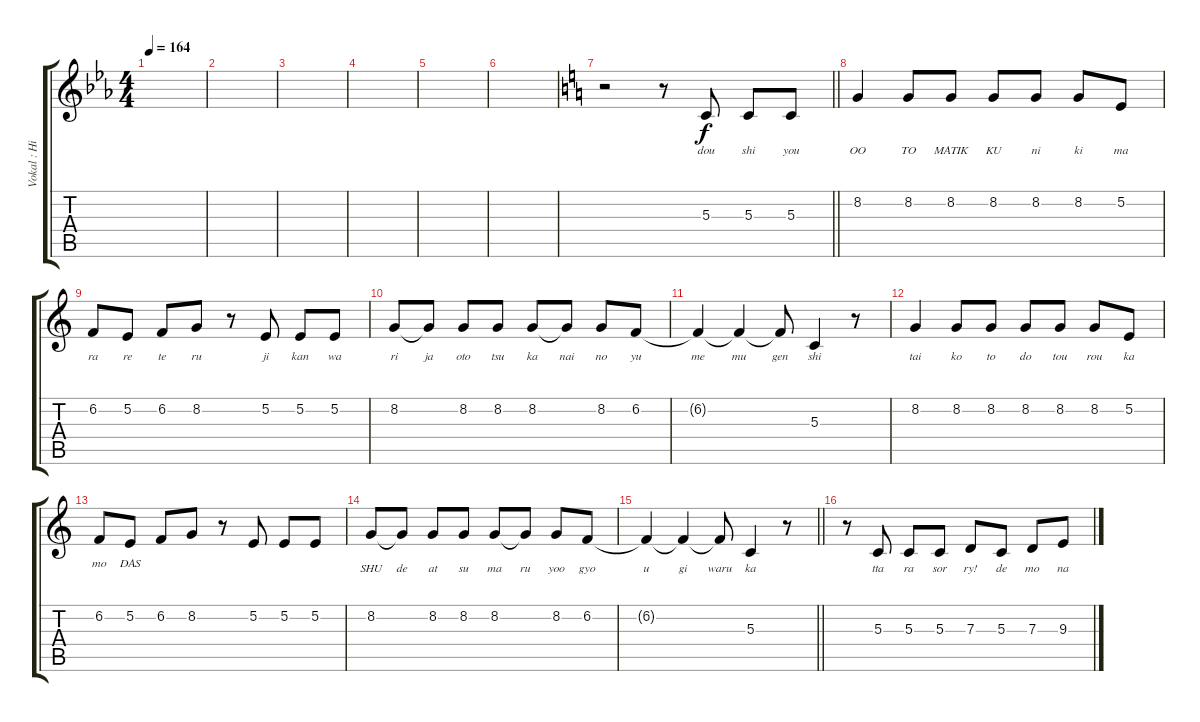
\track ("Vokal : Hirasawa Yui - Cwan" "Vokal : Hi") {instrument lead2sawtooth}
\staff {score tabs}
\tuning (E4 B3 G3 D3 A2 E2) {hide}
\ts (4 4)
\tempo 164
\clef g2
\ks eb
|
|
|
|
|
|
\barLineRight lightlight
\ks c
r.2 r.8 5.3.8{lyrics (0 "dou") lyrics (1 "") lyrics (2 "") lyrics (3 "") lyrics (4 "")} 5.3.8{lyrics (0 "shi") lyrics (1 "") lyrics (2 "") lyrics (3 "") lyrics (4 "")} 5.3.8{lyrics (0 "you") lyrics (1 "") lyrics (2 "") lyrics (3 "") lyrics (4 "")} |
8.2.4{lyrics (0 "OO") lyrics (1 "") lyrics (2 "") lyrics (3 "") lyrics (4 "")} 8.2.8{lyrics (0 "TO") lyrics (1 "") lyrics (2 "") lyrics (3 "") lyrics (4 "")} 8.2.8{lyrics (0 "MATIK") lyrics (1 "") lyrics (2 "") lyrics (3 "") lyrics (4 "")} 8.2.8{lyrics (0 "KU") lyrics (1 "") lyrics (2 "") lyrics (3 "") lyrics (4 "")} 8.2.8{lyrics (0 "ni") lyrics (1 "") lyrics (2 "") lyrics (3 "") lyrics (4 "")} 8.2.8{lyrics (0 "ki") lyrics (1 "") lyrics (2 "") lyrics (3 "") lyrics (4 "")} 5.2.8{lyrics (0 "ma") lyrics (1 "") lyrics (2 "") lyrics (3 "") lyrics (4 "")} |
6.2.8{lyrics (0 "ra") lyrics (1 "") lyrics (2 "") lyrics (3 "") lyrics (4 "")} 5.2.8{lyrics (0 "re") lyrics (1 "") lyrics (2 "") lyrics (3 "") lyrics (4 "")} 6.2.8{lyrics (0 "te") lyrics (1 "") lyrics (2 "") lyrics (3 "") lyrics (4 "")} 8.2.8{lyrics (0 "ru") lyrics (1 "") lyrics (2 "") lyrics (3 "") lyrics (4 "")} r.8 5.2.8{lyrics (0 "ji") lyrics (1 "") lyrics (2 "") lyrics (3 "") lyrics (4 "")} 5.2.8{lyrics (0 "kan") lyrics (1 "") lyrics (2 "") lyrics (3 "") lyrics (4 "")} 5.2.8{lyrics (0 "wa") lyrics (1 "") lyrics (2 "") lyrics (3 "") lyrics (4 "")} |
8.2.8{lyrics (0 "ri") lyrics (1 "") lyrics (2 "") lyrics (3 "") lyrics (4 "")} 8.2{t}.8{lyrics (0 "ja") lyrics (1 "") lyrics (2 "") lyrics (3 "") lyrics (4 "")} 8.2.8{lyrics (0 "oto") lyrics (1 "") lyrics (2 "") lyrics (3 "") lyrics (4 "")} 8.2.8{lyrics (0 "tsu") lyrics (1 "") lyrics (2 "") lyrics (3 "") lyrics (4 "")} 8.2.8{lyrics (0 "ka") lyrics (1 "") lyrics (2 "") lyrics (3 "") lyrics (4 "")} 8.2{t}.8{lyrics (0 "nai") lyrics (1 "") lyrics (2 "") lyrics (3 "") lyrics (4 "")} 8.2.8{lyrics (0 "no") lyrics (1 "") lyrics (2 "") lyrics (3 "") lyrics (4 "")} 6.2.8{lyrics (0 "yu") lyrics (1 "") lyrics (2 "") lyrics (3 "") lyrics (4 "")} |
6.2{t}.4{lyrics (0 "me") lyrics (1 "") lyrics (2 "") lyrics (3 "") lyrics (4 "")} 6.2{t}.4{lyrics (0 "mu") lyrics (1 "") lyrics (2 "") lyrics (3 "") lyrics (4 "")} 6.2{t}.8{lyrics (0 "gen") lyrics (1 "") lyrics (2 "") lyrics (3 "") lyrics (4 "")} 5.3.4{lyrics (0 "shi") lyrics (1 "") lyrics (2 "") lyrics (3 "") lyrics (4 "")} r.8 |
8.2.4{lyrics (0 "tai") lyrics (1 "") lyrics (2 "") lyrics (3 "") lyrics (4 "")} 8.2.8{lyrics (0 "ko") lyrics (1 "") lyrics (2 "") lyrics (3 "") lyrics (4 "")} 8.2.8{lyrics (0 "to") lyrics (1 "") lyrics (2 "") lyrics (3 "") lyrics (4 "")} 8.2.8{lyrics (0 "do") lyrics (1 "") lyrics (2 "") lyrics (3 "") lyrics (4 "")} 8.2.8{lyrics (0 "tou") lyrics (1 "") lyrics (2 "") lyrics (3 "") lyrics (4 "")} 8.2.8{lyrics (0 "rou") lyrics (1 "") lyrics (2 "") lyrics (3 "") lyrics (4 "")} 5.2.8{lyrics (0 "ka") lyrics (1 "") lyrics (2 "") lyrics (3 "") lyrics (4 "")} |
6.2.8{lyrics (0 "mo") lyrics (1 "") lyrics (2 "") lyrics (3 "") lyrics (4 "")} 5.2.8{lyrics (0 "DAS") lyrics (1 "") lyrics (2 "") lyrics (3 "") lyrics (4 "")} 6.2.8 8.2.8 r.8 5.2.8 5.2.8 5.2.8 |
8.2.8{lyrics (0 "") lyrics (1 "SHU") lyrics (2 "") lyrics (3 "") lyrics (4 "")} 8.2{t}.8{lyrics (0 "") lyrics (1 "de") lyrics (2 "") lyrics (3 "") lyrics (4 "")} 8.2.8{lyrics (0 "") lyrics (1 "at") lyrics (2 "") lyrics (3 "") lyrics (4 "")} 8.2.8{lyrics (0 "") lyrics (1 "su") lyrics (2 "") lyrics (3 "") lyrics (4 "")} 8.2.8{lyrics (0 "") lyrics (1 "ma") lyrics (2 "") lyrics (3 "") lyrics (4 "")} 8.2{t}.8{lyrics (0 "") lyrics (1 "ru") lyrics (2 "") lyrics (3 "") lyrics (4 "")} 8.2.8{lyrics (0 "") lyrics (1 "yoo") lyrics (2 "") lyrics (3 "") lyrics (4 "")} 6.2.8{lyrics (0 "") lyrics (1 "gyo") lyrics (2 "") lyrics (3 "") lyrics (4 "")} |
\barLineRight lightlight
6.2{t}.4{lyrics (0 "") lyrics (1 "u") lyrics (2 "") lyrics (3 "") lyrics (4 "")} 6.2{t}.4{lyrics (0 "") lyrics (1 "gi") lyrics (2 "") lyrics (3 "") lyrics (4 "")} 6.2{t}.8{lyrics (0 "") lyrics (1 "waru") lyrics (2 "") lyrics (3 "") lyrics (4 "")} 5.3.4{lyrics (0 "") lyrics (1 "ka") lyrics (2 "") lyrics (3 "") lyrics (4 "")} r.8 |
r.8 5.3.8{lyrics (0 "") lyrics (1 "tta") lyrics (2 "") lyrics (3 "") lyrics (4 "")} 5.3.8{lyrics (0 "") lyrics (1 "ra") lyrics (2 "") lyrics (3 "") lyrics (4 "")} 5.3.8{lyrics (0 "") lyrics (1 "sor") lyrics (2 "") lyrics (3 "") lyrics (4 "")} 7.3.8{lyrics (0 "") lyrics (1 "ry!") lyrics (2 "") lyrics (3 "") lyrics (4 "")} 5.3.8{lyrics (0 "") lyrics (1 "de") lyrics (2 "") lyrics (3 "") lyrics (4 "")} 7.3.8{lyrics (0 "") lyrics (1 "mo") lyrics (2 "") lyrics (3 "") lyrics (4 "")} 9.3.8{lyrics (0 "") lyrics (1 "na") lyrics (2 "") lyrics (3 "") lyrics (4 "")}
